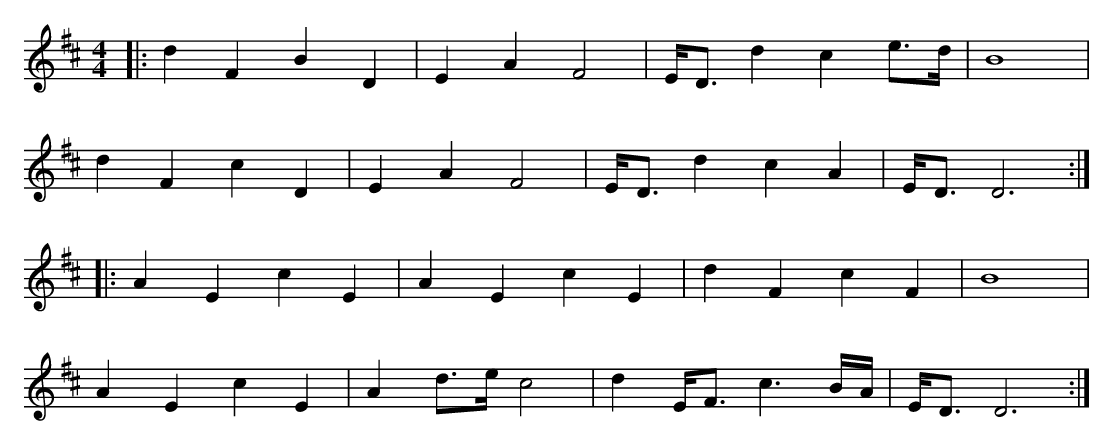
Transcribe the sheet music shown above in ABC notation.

X:1
M:4/4
K:D
|:d2 F2 B2 D2|E2 A2 F4|E<D d2 c2 e>d|B8|
d2 F2 c2 D2|E2 A2 F4|E<D d2 c2 A2|E<DD6:|
|:A2 E2 c2 E2|A2 E2 c2 E2|d2 F2 c2 F2|B8|
A2 E2 c2 E2|A2 d>e c4|d2 E<F c3 B/A/|E<DD6:|
